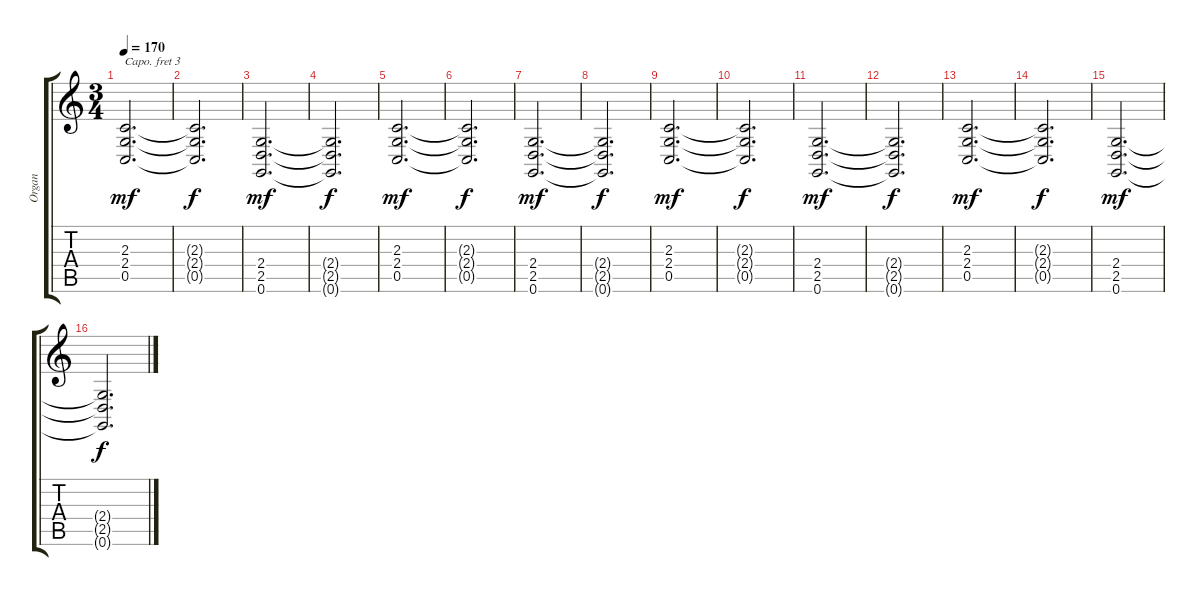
\track ("Organ" "Organ") {instrument drawbarorgan}
\staff {score tabs}
\capo 3
\tuning (E4 B3 G3 D3 A2 E2) {hide}
\ts (3 4)
\tempo 170
\clef g2
\ks c
(2.3 2.4 0.5).2{d dy mf} |
(2.3{t} 2.4{t} 0.5{t}).2{d dy f} |
(2.4 2.5 0.6).2{d dy mf} |
(2.4{t} 2.5{t} 0.6{t}).2{d dy f} |
(2.3 2.4 0.5).2{d dy mf} |
(2.3{t} 2.4{t} 0.5{t}).2{d dy f} |
(2.4 2.5 0.6).2{d dy mf} |
(2.4{t} 2.5{t} 0.6{t}).2{d dy f} |
(2.3 2.4 0.5).2{d dy mf} |
(2.3{t} 2.4{t} 0.5{t}).2{d dy f} |
(2.4 2.5 0.6).2{d dy mf} |
(2.4{t} 2.5{t} 0.6{t}).2{d dy f} |
(2.3 2.4 0.5).2{d dy mf} |
(2.3{t} 2.4{t} 0.5{t}).2{d dy f} |
(2.4 2.5 0.6).2{d dy mf} |
(2.4{t} 2.5{t} 0.6{t}).2{d dy f}
